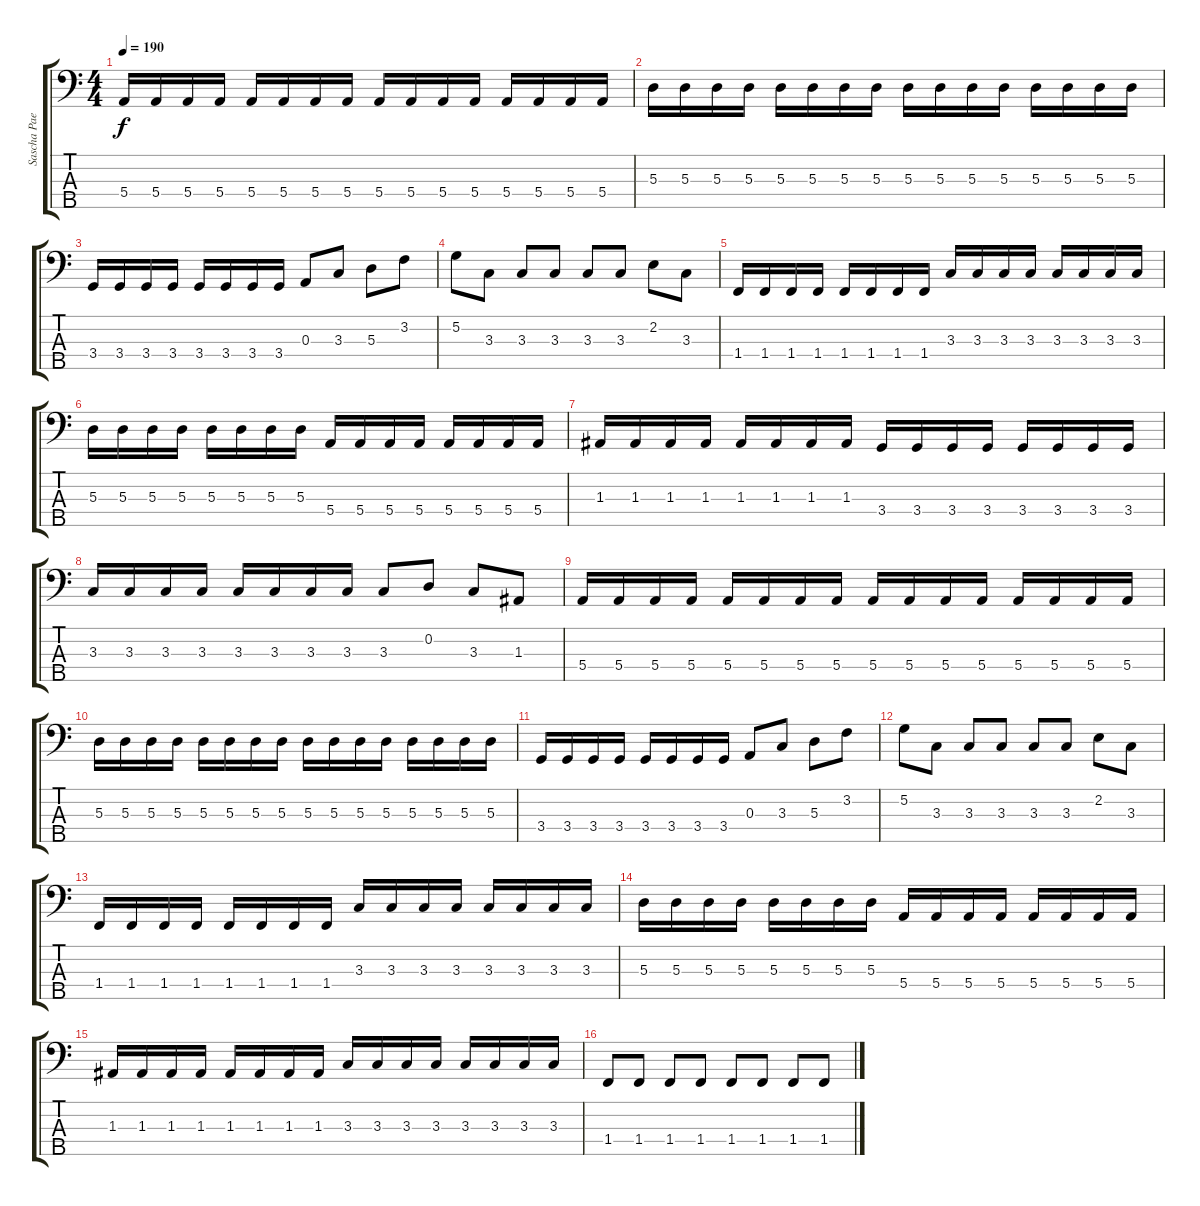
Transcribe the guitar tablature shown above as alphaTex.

\track ("Sascha Paeth" "Sascha Pae") {instrument electricbassfinger}
\staff {score tabs}
\tuning (G2 D2 A1 E1 B0) {hide}
\ts (4 4)
\tempo 190
\clef f4
\ks c
5.4.16{dy f} 5.4.16 5.4.16 5.4.16 5.4.16 5.4.16 5.4.16 5.4.16 5.4.16 5.4.16 5.4.16 5.4.16 5.4.16 5.4.16 5.4.16 5.4.16 |
5.3.16 5.3.16 5.3.16 5.3.16 5.3.16 5.3.16 5.3.16 5.3.16 5.3.16 5.3.16 5.3.16 5.3.16 5.3.16 5.3.16 5.3.16 5.3.16 |
3.4.16 3.4.16 3.4.16 3.4.16 3.4.16 3.4.16 3.4.16 3.4.16 0.3.8 3.3.8 5.3.8 3.2.8 |
5.2.8 3.3.8 3.3.8 3.3.8 3.3.8 3.3.8 2.2.8 3.3.8 |
1.4.16 1.4.16 1.4.16 1.4.16 1.4.16 1.4.16 1.4.16 1.4.16 3.3.16 3.3.16 3.3.16 3.3.16 3.3.16 3.3.16 3.3.16 3.3.16 |
5.3.16 5.3.16 5.3.16 5.3.16 5.3.16 5.3.16 5.3.16 5.3.16 5.4.16 5.4.16 5.4.16 5.4.16 5.4.16 5.4.16 5.4.16 5.4.16 |
1.3.16 1.3.16 1.3.16 1.3.16 1.3.16 1.3.16 1.3.16 1.3.16 3.4.16 3.4.16 3.4.16 3.4.16 3.4.16 3.4.16 3.4.16 3.4.16 |
3.3.16 3.3.16 3.3.16 3.3.16 3.3.16 3.3.16 3.3.16 3.3.16 3.3.8 0.2.8 3.3.8 1.3.8 |
5.4.16 5.4.16 5.4.16 5.4.16 5.4.16 5.4.16 5.4.16 5.4.16 5.4.16 5.4.16 5.4.16 5.4.16 5.4.16 5.4.16 5.4.16 5.4.16 |
5.3.16 5.3.16 5.3.16 5.3.16 5.3.16 5.3.16 5.3.16 5.3.16 5.3.16 5.3.16 5.3.16 5.3.16 5.3.16 5.3.16 5.3.16 5.3.16 |
3.4.16 3.4.16 3.4.16 3.4.16 3.4.16 3.4.16 3.4.16 3.4.16 0.3.8 3.3.8 5.3.8 3.2.8 |
5.2.8 3.3.8 3.3.8 3.3.8 3.3.8 3.3.8 2.2.8 3.3.8 |
1.4.16 1.4.16 1.4.16 1.4.16 1.4.16 1.4.16 1.4.16 1.4.16 3.3.16 3.3.16 3.3.16 3.3.16 3.3.16 3.3.16 3.3.16 3.3.16 |
5.3.16 5.3.16 5.3.16 5.3.16 5.3.16 5.3.16 5.3.16 5.3.16 5.4.16 5.4.16 5.4.16 5.4.16 5.4.16 5.4.16 5.4.16 5.4.16 |
1.3.16 1.3.16 1.3.16 1.3.16 1.3.16 1.3.16 1.3.16 1.3.16 3.3.16 3.3.16 3.3.16 3.3.16 3.3.16 3.3.16 3.3.16 3.3.16 |
1.4.8 1.4.8 1.4.8 1.4.8 1.4.8 1.4.8 1.4.8 1.4.8
